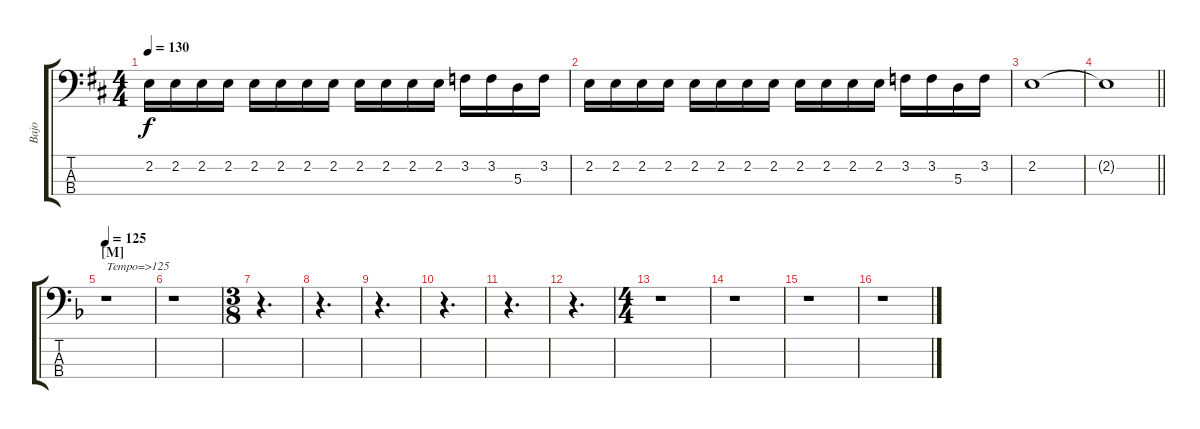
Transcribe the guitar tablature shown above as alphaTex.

\track ("Bajo" "Bajo") {instrument electricbassfinger}
\staff {score tabs}
\tuning (G2 D2 A1 E1) {hide}
\ts (4 4)
\tempo 130
\clef f4
\ks d
2.2.16{dy f} 2.2.16 2.2.16 2.2.16 2.2.16 2.2.16 2.2.16 2.2.16 2.2.16 2.2.16 2.2.16 2.2.16 3.2.16 3.2.16 5.3.16 3.2.16 |
2.2.16 2.2.16 2.2.16 2.2.16 2.2.16 2.2.16 2.2.16 2.2.16 2.2.16 2.2.16 2.2.16 2.2.16 3.2.16 3.2.16 5.3.16 3.2.16 |
2.2.1 |
\barLineRight lightlight
2.2{t}.1 |
\section ("" "[M]")
\tempo 125
\ks f
r.1{txt "Tempo=>125"} |
r.1 |
\ts (3 8)
r.4{d} |
r.4{d} |
r.4{d} |
r.4{d} |
r.4{d} |
r.4{d} |
\ts (4 4)
r.1 |
r.1 |
r.1 |
r.1
